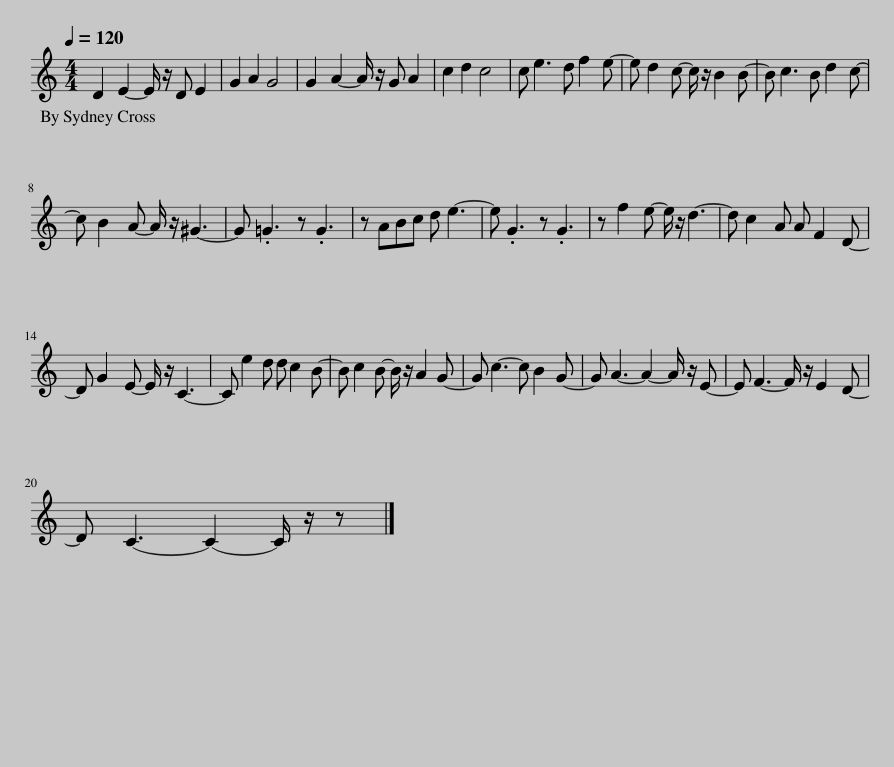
X:1
L:1/8
Q:1/4=120
M:4/4
I:linebreak $
K:C
V:1 treble
V:1
 D2 E2- E/ z/ D E2 | G2 A2 G4 | G2 A2- A/ z/ G A2 | c2 d2 c4 | c e3 d f2 e- | %5
 e d2 c- c/ z/ B2 B- | B c3 B d2 c- |$ c B2 A- A/ z/ ^G3- | G .=G3 z .G3 | z ABc d e3- | %10
 e .G3 z .G3 | z f2 e- e/ z/ d3- | d c2 A A F2 D- |$ D G2 E- E/ z/ C3- | C e2 d d c2 B- | %15
 B c2 B- B/ z/ A2 G- | G c3- c B2 G- | G A3- A2- A/ z/ E- | E F3- F/ z/ E2 D- |$ D C3- C2- C/ z/ z |] %20
